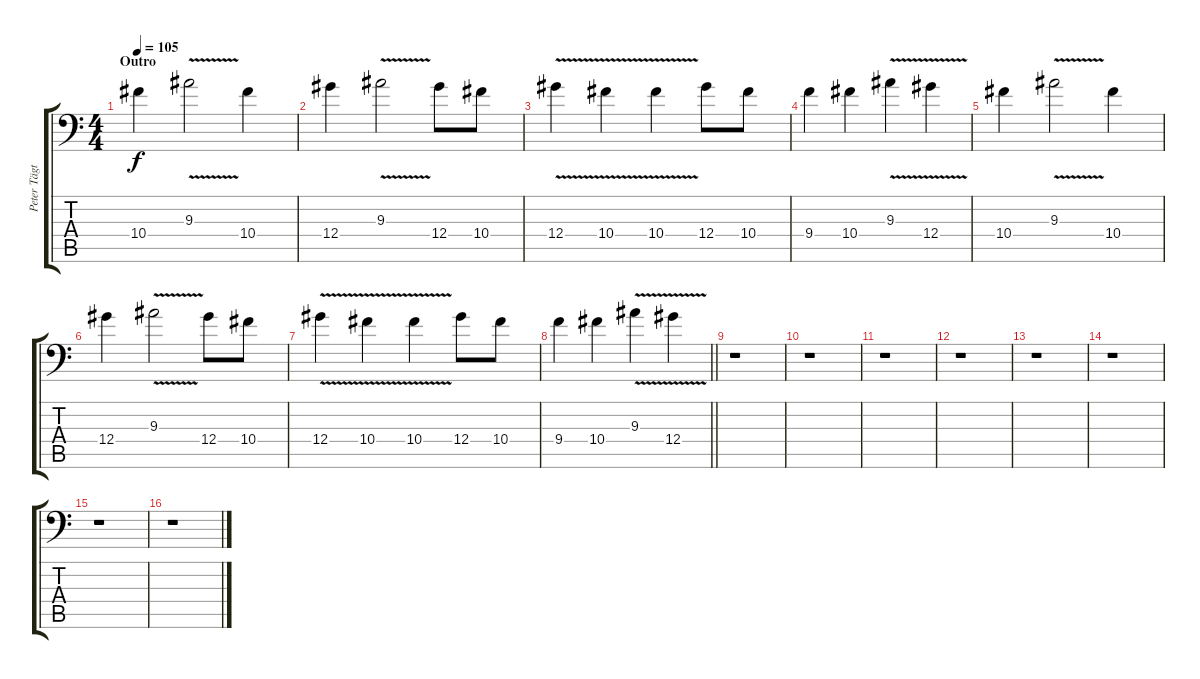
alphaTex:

\track ("Peter Tägtgren (Lead 2)" "Peter Tägt") {instrument overdrivenguitar}
\staff {score tabs}
\tuning (Bb3 F3 Db3 Ab2 Eb2 Bb1) {hide}
\ts (4 4)
\section ("" "Outro")
\tempo 105
\clef f4
\ks c
10.4.4{dy f} 9.3{v}.2 10.4.4 |
12.4.4 9.3{v}.2 12.4.8 10.4.8 |
12.4{v}.4 10.4{v}.4 10.4{v}.4 12.4.8 10.4.8 |
9.4.4 10.4.4 9.3{v}.4 12.4{v}.4 |
10.4.4 9.3{v}.2 10.4.4 |
12.4.4 9.3{v}.2 12.4.8 10.4.8 |
12.4{v}.4 10.4{v}.4 10.4{v}.4 12.4.8 10.4.8 |
\barLineRight lightlight
9.4.4 10.4.4 9.3{v}.4 12.4{v}.4 |
r.1 |
r.1 |
r.1 |
r.1 |
r.1 |
r.1 |
r.1 |
r.1
